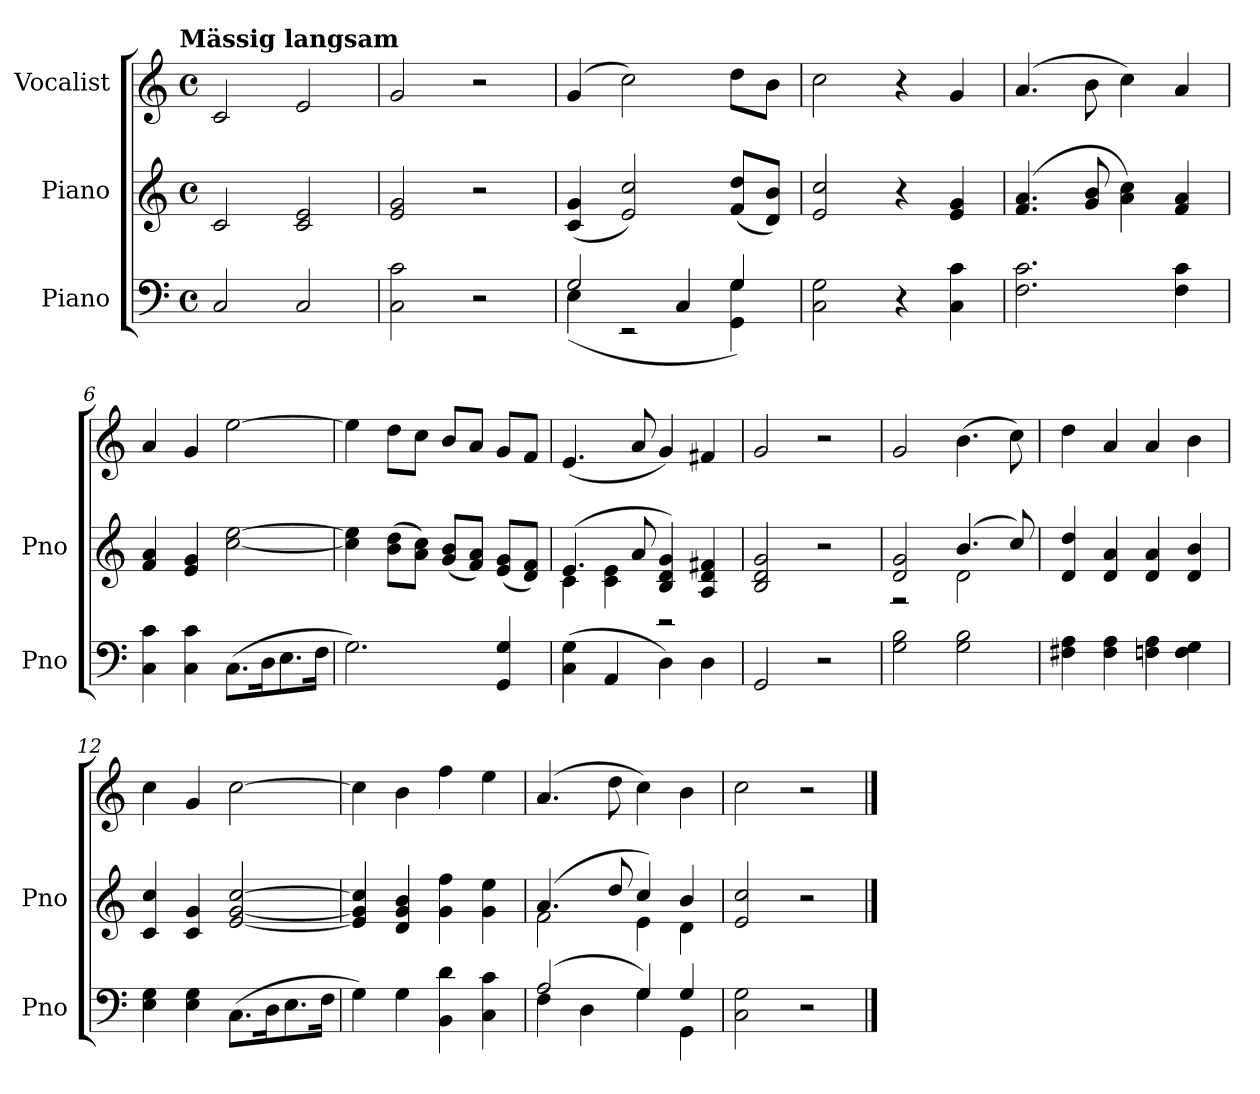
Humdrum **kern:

**kern	**kern	**kern
*part3	*part2	*part1
*staff3	*staff2	*staff1
*I"Piano	*I"Piano	*I"Vocalist
*I'Pno	*I'Pno	*
*clefF4	*clefG2	*clefG2
*k[]	*k[]	*k[]
*C:	*C:	*C:
!!LO:TX:omd:t=Mässig langsam
*M4/4	*M4/4	*M4/4
*met(c)	*met(c)	*met(c)
*MM120	*MM120	*MM120
=1	=1	=1
2C	2c	2c
2C	2c 2e	2e
=2	=2	=2
2C 2c	2e 2g	2g
2r	2r	2r
=3	=3	=3
*^	*	*
2G	(4E	(4c 4g	(4g
.	2r	2e 2cc)	2cc)
4C	.	.	.
4G)	4GG 4G	(8f 8ddL	8ddL
.	.	8d 8bJ)	8bJ
*v	*v	*	*
=4	=4	=4
2C 2G	2e 2cc	2cc
4r	4r	4r
4C 4c	4e 4g	4g
=5	=5	=5
2.F 2.c	(4.f 4.a	(4.a
.	8g 8b	8b
.	4a 4cc)	4cc)
4F 4c	4f 4a	4a
=6	=6	=6
4C 4c	4f 4a	4a
4C 4c	4e 4g	4g
(8.CL	[2cc [2ee	[2ee
16DK	.	.
8.E	.	.
16FJk	.	.
=7	=7	=7
2.G)	4cc] 4ee]	4ee]
.	(8b 8ddL	8ddL
.	8a 8ccJ)	8ccJ
.	(8g 8bL	8bL
.	8f 8aJ)	8aJ
4GG 4G	(8e 8gL	8gL
.	8d 8fJ)	8fJ
=8	=8	=8
*	*^	*
(4C 4G	(4.e	4c	(4.e
4AA	.	4c 4e	.
.	8a	.	8a
4D)	4B 4d 4g)	2r	4g)
4D	4A 4d 4f#X	.	4f#X
*	*v	*v	*
=9	=9	=9
2GG	2B 2d 2g	2g
2r	2r	2r
=10	=10	=10
*	*^	*
2G 2B	2d 2g	2r	2g
2G 2B	(4.b	2d	(4.b
.	8cc)	.	8cc)
*	*v	*v	*
=11	=11	=11
4F#X 4A	4d 4dd	4dd
4F# 4A	4d 4a	4a
4Fn 4A	4d 4a	4a
4F 4G	4d 4b	4b
=12	=12	=12
4E 4G	4c 4cc	4cc
4E 4G	4c 4g	4g
(8.CL	[2e [2g [2cc	[2cc
16DK	.	.
8.E	.	.
16FJk	.	.
=13	=13	=13
4G)	4e] 4g] 4cc]	4cc]
4G	4d 4g 4b	4b
4BB 4d	4g 4ff	4ff
4C 4c	4g 4ee	4ee
=14	=14	=14
*^	*^	*
(2A	4F	(4.a	2f	(4.a
.	4D	.	.	.
.	.	8dd	.	8dd
4G)	4G	4cc)	4e	4cc)
4G	4GG	4b	4d	4b
*v	*v	*	*	*
*	*v	*v	*
=15	=15	=15
2C 2G	2e 2cc	2cc
2r	2r	2r
==	==	==
*-	*-	*-
